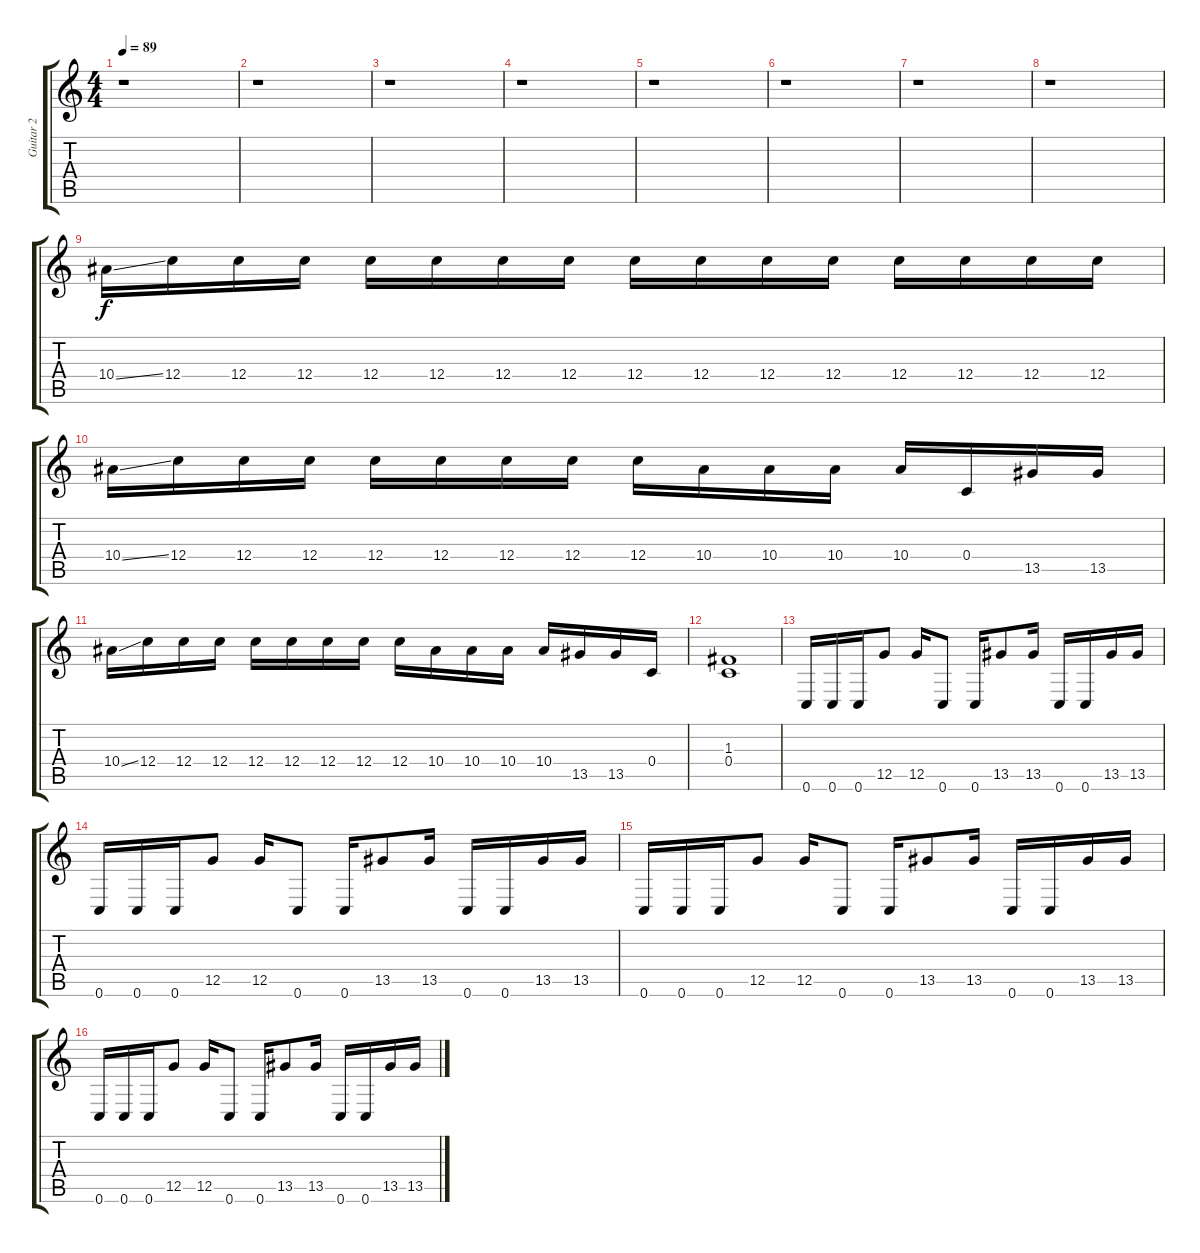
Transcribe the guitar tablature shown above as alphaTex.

\track ("Guitar 2" "Guitar 2") {instrument overdrivenguitar}
\staff {score tabs}
\tuning (D4 A3 F3 C3 G2 C2) {hide}
\ts (4 4)
\tempo 89
\clef g2
\ks c
r.1{dy f} |
r.1 |
r.1 |
r.1 |
r.1 |
r.1 |
r.1 |
r.1 |
10.4{ss}.16 12.4.16 12.4.16 12.4.16 12.4.16 12.4.16 12.4.16 12.4.16 12.4.16 12.4.16 12.4.16 12.4.16 12.4.16 12.4.16 12.4.16 12.4.16 |
10.4{ss}.16 12.4.16 12.4.16 12.4.16 12.4.16 12.4.16 12.4.16 12.4.16 12.4.16 10.4.16 10.4.16 10.4.16 10.4.16 0.4.16 13.5.16 13.5.16 |
10.4{ss}.16 12.4.16 12.4.16 12.4.16 12.4.16 12.4.16 12.4.16 12.4.16 12.4.16 10.4.16 10.4.16 10.4.16 10.4.16 13.5.16 13.5.16 0.4.16 |
(1.3 0.4).1 |
0.6.16 0.6.16 0.6.16 12.5.8 12.5.16 0.6.8 0.6.16 13.5.8 13.5.16 0.6.16 0.6.16 13.5.16 13.5.16 |
0.6.16 0.6.16 0.6.16 12.5.8 12.5.16 0.6.8 0.6.16 13.5.8 13.5.16 0.6.16 0.6.16 13.5.16 13.5.16 |
0.6.16 0.6.16 0.6.16 12.5.8 12.5.16 0.6.8 0.6.16 13.5.8 13.5.16 0.6.16 0.6.16 13.5.16 13.5.16 |
0.6.16 0.6.16 0.6.16 12.5.8 12.5.16 0.6.8 0.6.16 13.5.8 13.5.16 0.6.16 0.6.16 13.5.16 13.5{ss}.16
